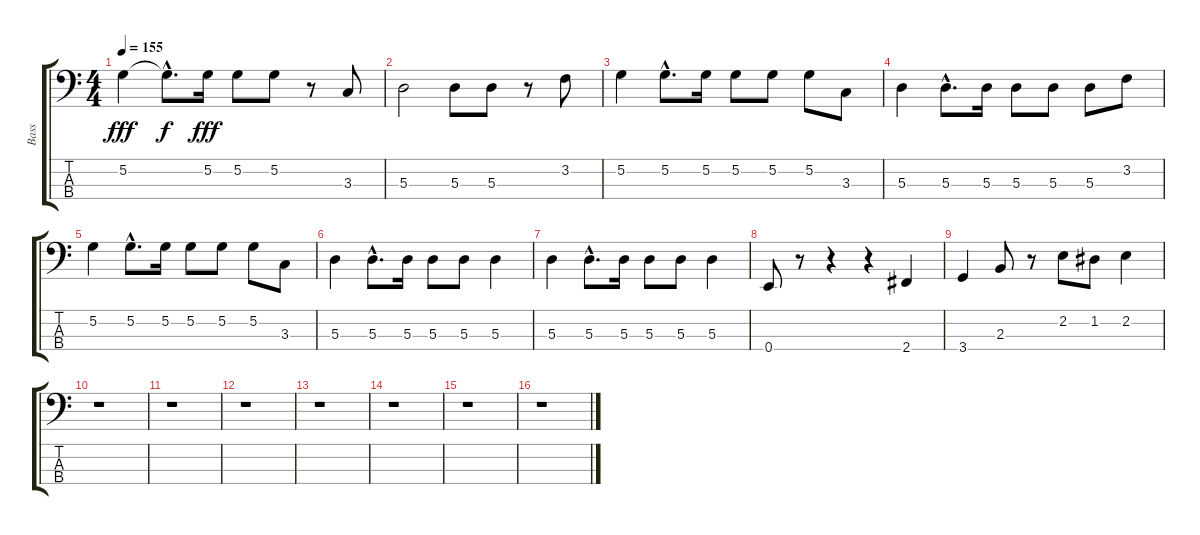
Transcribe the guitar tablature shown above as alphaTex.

\track ("Bass" "Bass") {instrument electricbassfinger}
\staff {score tabs}
\tuning (G2 D2 A1 E1) {hide}
\ts (4 4)
\tempo 155
\clef f4
\ks c
5.2.4{dy fff} 5.2{hac t}.8{d dy f} 5.2.16{dy fff} 5.2.8 5.2.8 r.8 3.3.8 |
5.3.2 5.3.8 5.3.8 r.8 3.2.8 |
5.2.4 5.2{hac}.8{d} 5.2.16 5.2.8 5.2.8 5.2.8 3.3.8 |
5.3.4 5.3{hac}.8{d} 5.3.16 5.3.8 5.3.8 5.3.8 3.2.8 |
5.2.4 5.2{hac}.8{d} 5.2.16 5.2.8 5.2.8 5.2.8 3.3.8 |
5.3.4 5.3{hac}.8{d} 5.3.16 5.3.8 5.3.8 5.3.4 |
5.3.4 5.3{hac}.8{d} 5.3.16 5.3.8 5.3.8 5.3.4 |
0.4.8 r.8 r.4 r.4 2.4.4 |
3.4.4 2.3.8 r.8 2.2.8 1.2.8 2.2.4 |
r.1 |
r.1 |
r.1 |
r.1 |
r.1 |
r.1 |
r.1
